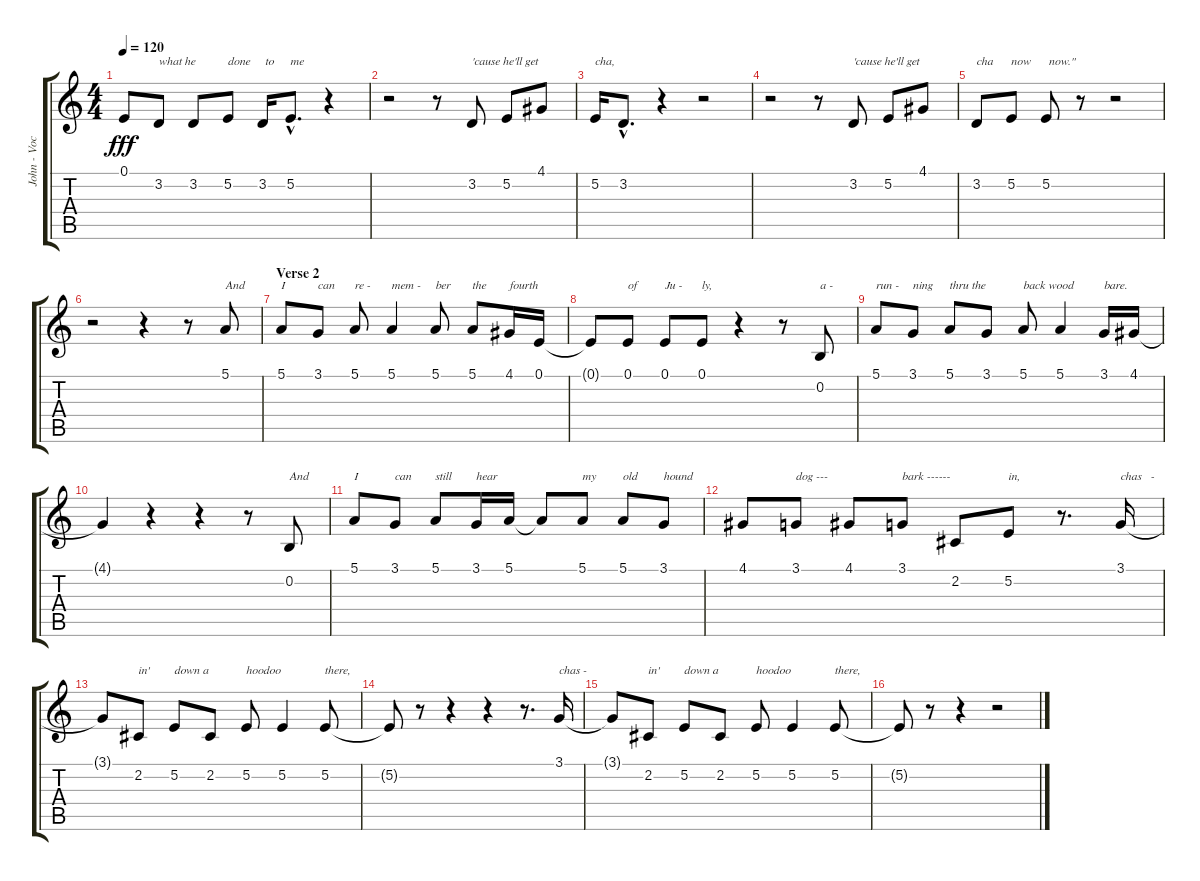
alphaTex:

\track ("John - Vocals" "John - Voc") {instrument altosax}
\staff {score tabs}
\tuning (E4 B3 G3 D3 A2 E2) {hide}
\ts (4 4)
\tempo 120
\clef g2
\ks c
0.1.8{dy fff} 3.2.8{txt "what he"} 3.2.8 5.2.8{txt "done"} 3.2.16{txt " to"} 5.2{hac}.8{d txt "me"} r.4 |
r.2 r.8 3.2.8{txt "'cause he'll get"} 5.2.8 4.1.8 |
5.2.16{txt "cha,"} 3.2{hac}.8{d} r.4 r.2 |
r.2 r.8 3.2.8{txt "'cause he'll get"} 5.2.8 4.1.8 |
3.2.8{txt "cha"} 5.2.8{txt "now"} 5.2.8{txt " now.\""} r.8 r.2 |
r.2 r.4 r.8 5.1.8{txt "And"} |
\section ("" "Verse 2")
5.1.8{txt "I"} 3.1.8{txt "can"} 5.1.8{txt "re -"} 5.1.4{txt "mem -"} 5.1.8{txt "ber"} 5.1.8{txt "the"} 4.1.16{txt "fourth"} 0.1.16 |
0.1{t}.8 0.1.8{txt "of"} 0.1.8{txt "Ju -"} 0.1.8{txt "ly,"} r.4 r.8 0.2.8{txt "a -"} |
5.1.8{txt "run -"} 3.1.8{txt "ning"} 5.1.8{txt "thru the"} 3.1.8 5.1.8{txt "back wood"} 5.1.4 3.1.16{txt "bare."} 4.1.16 |
4.1{t}.4 r.4 r.4 r.8 0.2.8{txt "And"} |
5.1.8{txt "I"} 3.1.8{txt "can"} 5.1.8{txt "still"} 3.1.16{txt "hear"} 5.1.16 5.1{t}.8 5.1.8{txt "my"} 5.1.8{txt "old"} 3.1.8{txt "hound"} |
4.1.8 3.1.8{txt "dog ---"} 4.1.8 3.1.8{txt "bark ------"} 2.2.8 5.2.8{txt "in,"} r.8{d} 3.1.16{txt "chas   -"} |
3.1{t}.8 2.2.8{txt "in'"} 5.2.8{txt "down a"} 2.2.8 5.2.8{txt "hoodoo"} 5.2.4 5.2.8{txt "there,"} |
5.2{t}.8 r.8 r.4 r.4 r.8{d} 3.1.16{txt "chas -"} |
3.1{t}.8 2.2.8{txt "in'"} 5.2.8{txt "down a"} 2.2.8 5.2.8{txt "hoodoo"} 5.2.4 5.2.8{txt "there,"} |
5.2{t}.8 r.8 r.4 r.2
